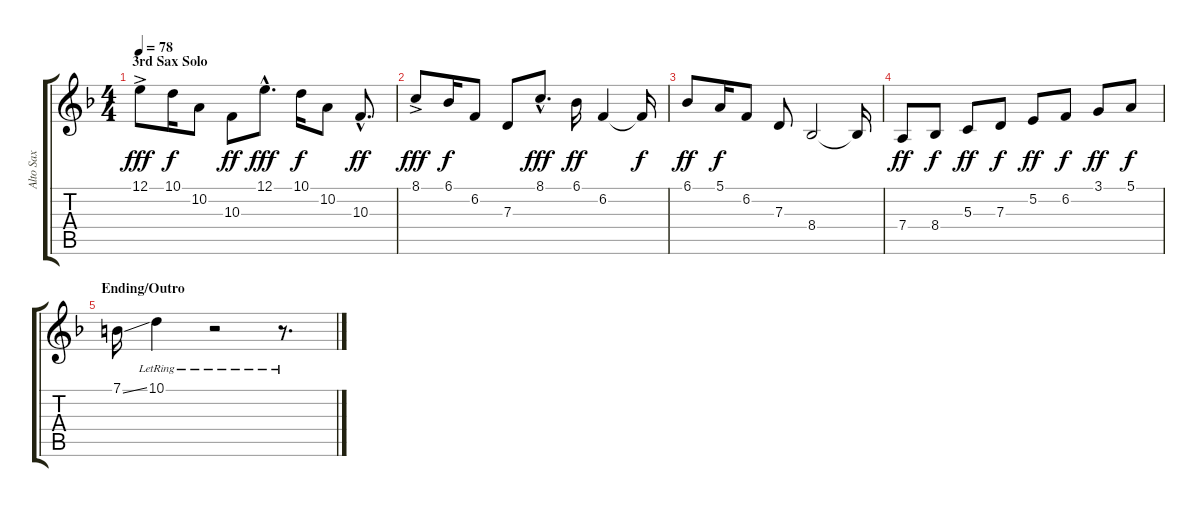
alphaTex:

\track ("Alto Sax" "Alto Sax") {instrument altosax}
\staff {score tabs}
\tuning (E4 B3 G3 D3 A2 E2) {hide}
\ts (4 4)
\section ("" "3rd Sax Solo")
\tempo 78
\clef g2
\ks f
12.1{ac}.8{dy fff} 10.1.16{dy f} 10.2.8 10.3.8{dy ff} 12.1{hac}.8{d dy fff} 10.1.16{dy f} 10.2.8 10.3{hac}.8{d dy ff} |
8.1{ac}.8{dy fff} 6.1.16{dy f} 6.2.8 7.3.8 8.1{hac}.8{d dy fff} 6.1.16{dy ff} 6.2.4 6.2{t}.16{dy f} |
6.1.8{dy ff} 5.1.16{dy f} 6.2.8 7.3.8 8.4.2 8.4{t}.16 |
7.4.8{dy ff} 8.4.8{dy f} 5.3.8{dy ff} 7.3.8{dy f} 5.2.8{dy ff} 6.2.8{dy f} 3.1.8{dy ff} 5.1.8{dy f} |
\section ("" "Ending/Outro")
7.1{ss}.16 10.1{lr}.4 r.2 r.8{d}
